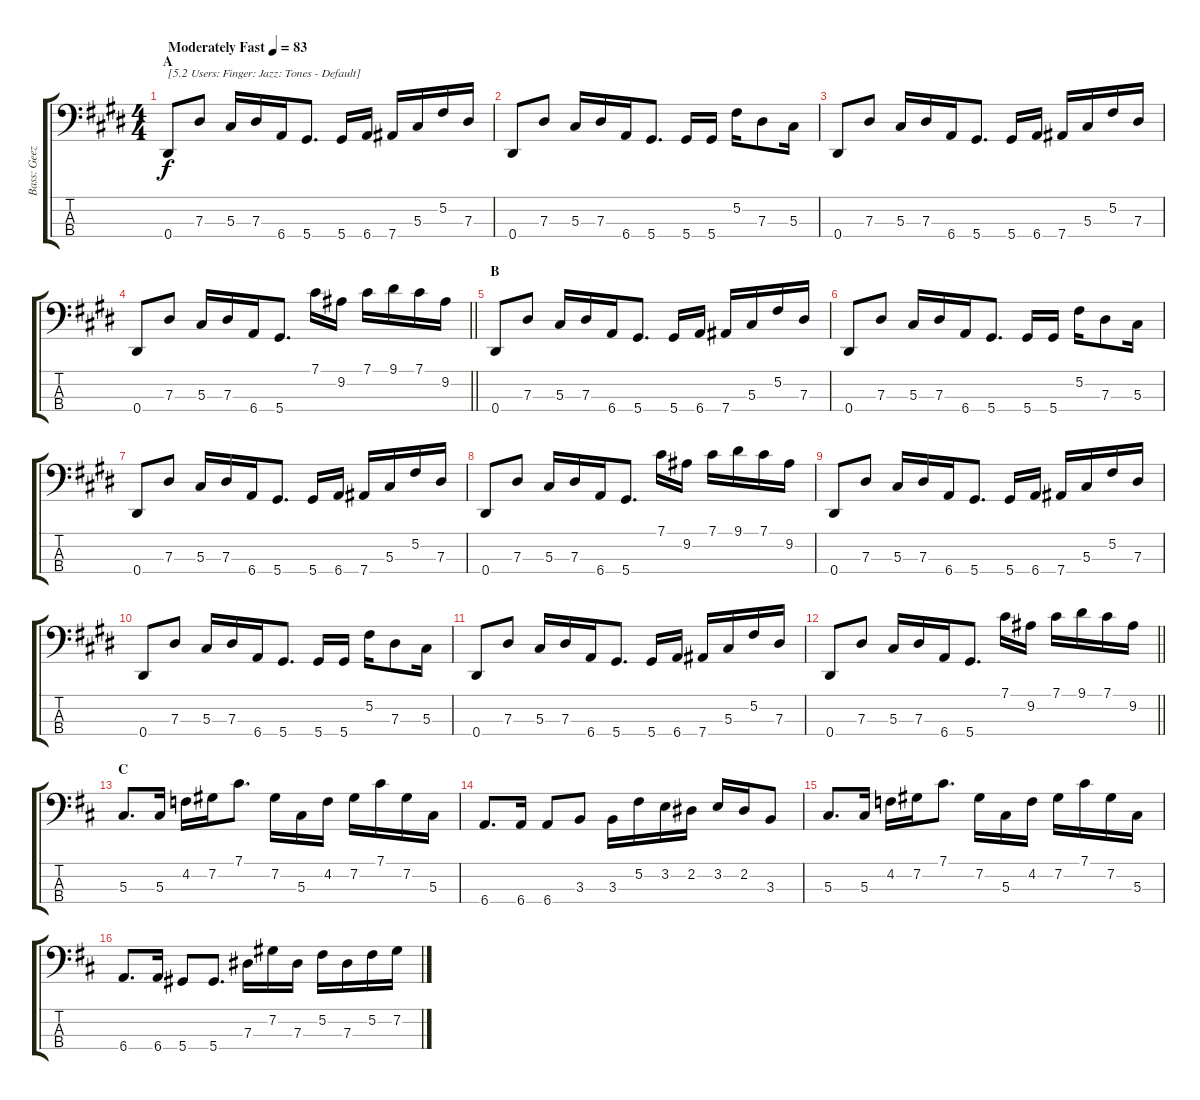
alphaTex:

\track ("Bass: Geezer" "Bass: Geez") {instrument electricbassfinger}
\staff {score tabs}
\tuning (Gb2 Db2 Ab1 Eb1) {hide}
\ts (4 4)
\section ("" "A")
\tempo (83 "Moderately Fast")
\clef f4
\ks e
0.4.8{txt "[5.2 Users: Finger: Jazz: Tones - Default]" dy f instrument electricbassfinger} 7.3.8 5.3.16 7.3.16 6.4.16 5.4.8{d} 5.4.16 6.4.16 7.4.16 5.3.16 5.2.16 7.3.16 |
0.4.8 7.3.8 5.3.16 7.3.16 6.4.16 5.4.8{d} 5.4.16 5.4.16 5.2.16 7.3.8 5.3.16 |
0.4.8 7.3.8 5.3.16 7.3.16 6.4.16 5.4.8{d} 5.4.16 6.4.16 7.4.16 5.3.16 5.2.16 7.3.16 |
\barLineRight lightlight
0.4.8 7.3.8 5.3.16 7.3.16 6.4.16 5.4.8{d} 7.1.16 9.2.16 7.1.16 9.1.16 7.1.16 9.2.16 |
\section ("" "B")
0.4.8 7.3.8 5.3.16 7.3.16 6.4.16 5.4.8{d} 5.4.16 6.4.16 7.4.16 5.3.16 5.2.16 7.3.16 |
0.4.8 7.3.8 5.3.16 7.3.16 6.4.16 5.4.8{d} 5.4.16 5.4.16 5.2.16 7.3.8 5.3.16 |
0.4.8 7.3.8 5.3.16 7.3.16 6.4.16 5.4.8{d} 5.4.16 6.4.16 7.4.16 5.3.16 5.2.16 7.3.16 |
0.4.8 7.3.8 5.3.16 7.3.16 6.4.16 5.4.8{d} 7.1.16 9.2.16 7.1.16 9.1.16 7.1.16 9.2.16 |
0.4.8 7.3.8 5.3.16 7.3.16 6.4.16 5.4.8{d} 5.4.16 6.4.16 7.4.16 5.3.16 5.2.16 7.3.16 |
0.4.8 7.3.8 5.3.16 7.3.16 6.4.16 5.4.8{d} 5.4.16 5.4.16 5.2.16 7.3.8 5.3.16 |
0.4.8 7.3.8 5.3.16 7.3.16 6.4.16 5.4.8{d} 5.4.16 6.4.16 7.4.16 5.3.16 5.2.16 7.3.16 |
\barLineRight lightlight
0.4.8 7.3.8 5.3.16 7.3.16 6.4.16 5.4.8{d} 7.1.16 9.2.16 7.1.16 9.1.16 7.1.16 9.2.16 |
\section ("" "C")
\ks d
5.3.8{d} 5.3.16 4.2.16 7.2.16 7.1.8{d} 7.2.16 5.3.16 4.2.16 7.2.16 7.1.16 7.2.16 5.3.16 |
6.4.8{d} 6.4.16 6.4.8 3.3.8 3.3.16 5.2.16 3.2.16 2.2.16 3.2.16 2.2.16 3.3.8 |
5.3.8{d} 5.3.16 4.2.16 7.2.16 7.1.8{d} 7.2.16 5.3.16 4.2.16 7.2.16 7.1.16 7.2.16 5.3.16 |
6.4.8{d} 6.4.16 5.4.8 5.4.8{d} 7.3.16 7.2.16 7.3.16 5.2.16 7.3.16 5.2.16 7.2.16
